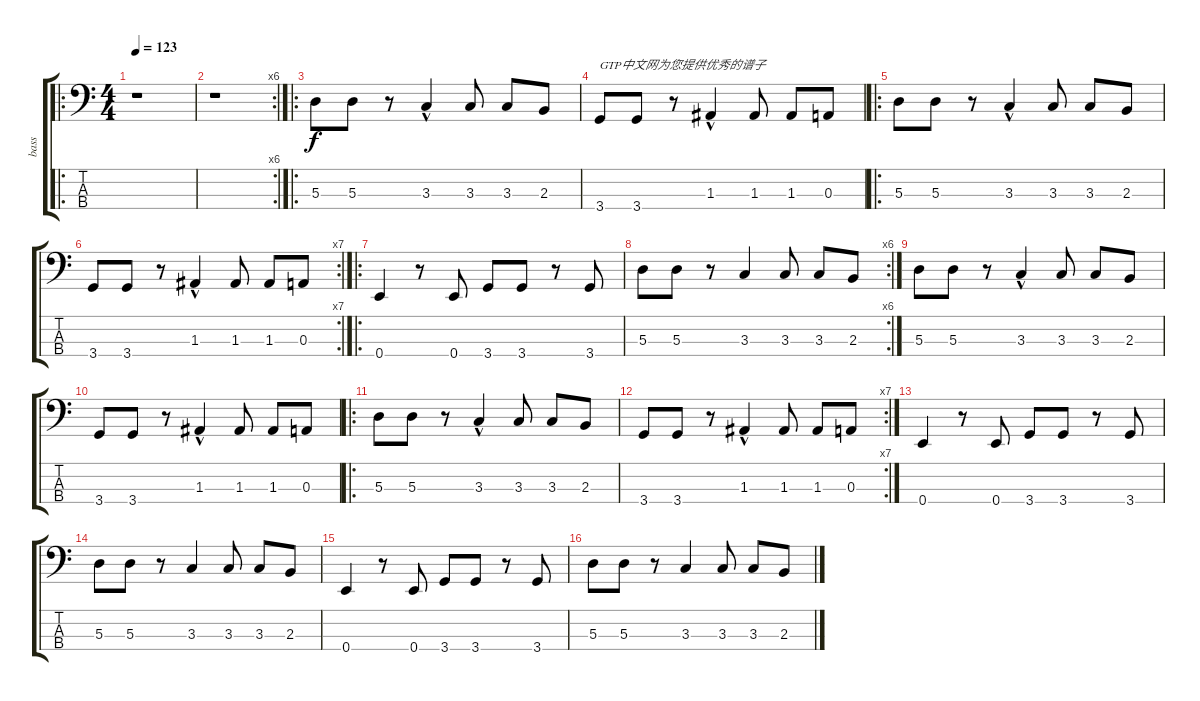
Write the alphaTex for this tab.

\track ("bass" "bass") {instrument electricbassfinger}
\staff {score tabs}
\tuning (G2 D2 A1 E1) {hide}
\ro
\ts (4 4)
\tempo 123
\clef f4
\ks c
r.1{dy f instrument electricbassfinger} |
\rc 6
r.1 |
\ro
5.3.8 5.3.8 r.8 3.3{hac}.4 3.3.8 3.3.8 2.3.8 |
3.4.8{txt "GTP中文网为您提供优秀的谱子"} 3.4.8 r.8 1.3{hac}.4 1.3.8 1.3.8 0.3.8 |
\ro
5.3.8 5.3.8 r.8 3.3{hac}.4 3.3.8 3.3.8 2.3.8 |
\rc 7
3.4.8 3.4.8 r.8 1.3{hac}.4 1.3.8 1.3.8 0.3.8 |
\ro
0.4.4 r.8 0.4.8 3.4.8 3.4.8 r.8 3.4.8 |
\rc 6
5.3.8 5.3.8 r.8 3.3.4 3.3.8 3.3.8 2.3.8 |
5.3.8 5.3.8 r.8 3.3{hac}.4 3.3.8 3.3.8 2.3.8 |
3.4.8 3.4.8 r.8 1.3{hac}.4 1.3.8 1.3.8 0.3.8 |
\ro
5.3.8 5.3.8 r.8 3.3{hac}.4 3.3.8 3.3.8 2.3.8 |
\rc 7
3.4.8 3.4.8 r.8 1.3{hac}.4 1.3.8 1.3.8 0.3.8 |
0.4.4 r.8 0.4.8 3.4.8 3.4.8 r.8 3.4.8 |
5.3.8 5.3.8 r.8 3.3.4 3.3.8 3.3.8 2.3.8 |
0.4.4 r.8 0.4.8 3.4.8 3.4.8 r.8 3.4.8 |
5.3.8 5.3.8 r.8 3.3.4 3.3.8 3.3.8 2.3.8
